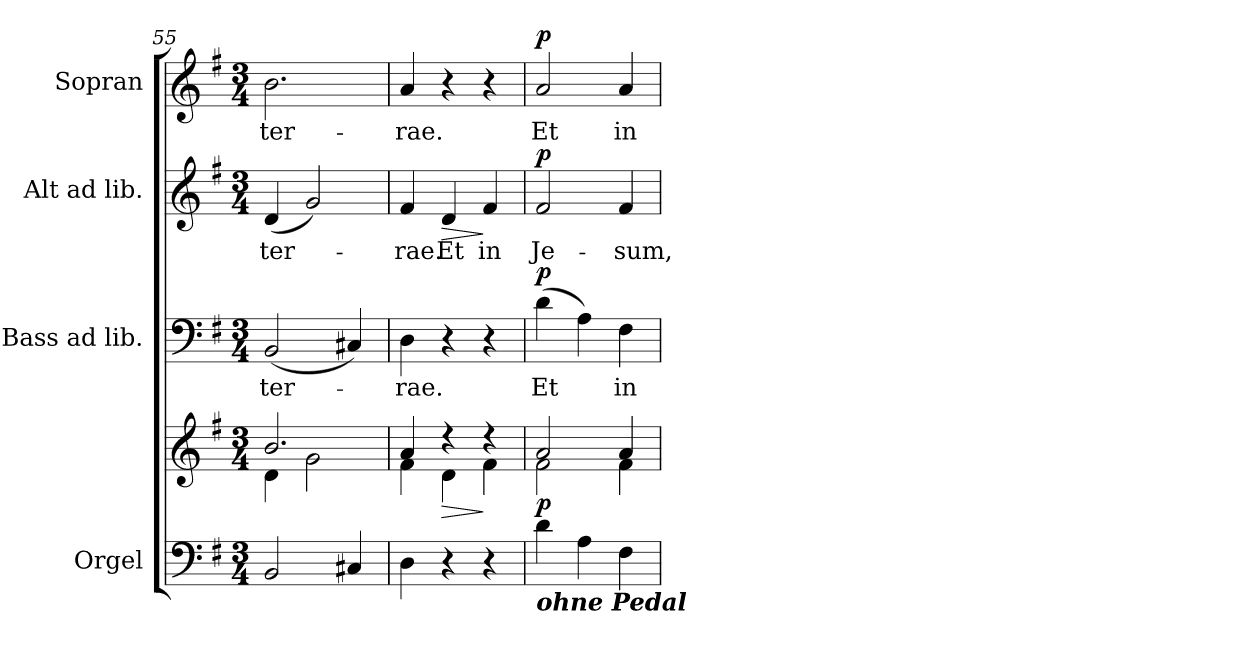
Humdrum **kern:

**kern	**kern	**dynam	**kern	**text	**dynam	**kern	**text	**dynam	**kern	**text	**dynam
*part4	*part4	*part4	*part3	*part3	*part3	*part2	*part2	*part2	*part1	*part1	*part1
*staff5	*staff4	*staff4/5	*staff3	*staff3	*staff3	*staff2	*staff2	*staff2	*staff1	*staff1	*staff1
*I"Orgel	*	*	*I"Bass ad lib.	*	*	*I"Alt ad lib.	*	*	*I"Sopran	*	*
*I'Org.	*	*	*I'B.	*	*	*I'A.	*	*	*I'S.	*	*
!!LO:LB:g=z
*clefF4	*clefG2	*	*clefF4	*	*	*clefG2	*	*	*clefG2	*	*
*k[f#]	*k[f#]	*	*k[f#]	*	*	*k[f#]	*	*	*k[f#]	*	*
*G:	*G:	*	*G:	*	*	*G:	*	*	*G:	*	*
*M3/4	*M3/4	*	*M3/4	*	*	*M3/4	*	*	*M3/4	*	*
=55	=55	=55	=55	=55	=55	=55	=55	=55	=55	=55	=55
*	*^	*	*	*	*	*	*	*	*	*	*
!	!	!	!	!	!LO:LY:b	!	!	!LO:LY:b	!	!	!LO:LY:b	!
2BB/	2.b/	4d\	.	(<2BB/	ter-	.	(<4d/	ter-	.	2.b\	ter-	.
.	.	2g\	.	.	.	.	2g/)	.	.	.	.	.
4C#X/	.	.	.	4C#X/)	.	.	.	.	.	.	.	.
=56	=56	=56	=56	=56	=56	=56	=56	=56	=56	=56	=56	=56
!	!	!	!	!	!LO:LY:b	!	!	!LO:LY:b	!	!	!LO:LY:b	!
4D\	4a/	4f#\	.	4D\	-rae.	.	4f#/	-rae.	.	4a/	-rae.	.
!	!	!	!LO:HP:b	!	!	!	!	!LO:LY:b	!LO:HP:b	!	!	!
4r	4rdd	4d\	>	4r	.	.	4d/	Et	>	4r	.	.
!	!	!	!	!	!	!	!	!LO:LY:b	!	!	!	!
4r	4rdd	4f#\	]	4r	.	.	4f#/	in	]	4r	.	.
=57	=57	=57	=57	=57	=57	=57	=57	=57	=57	=57	=57	=57
!LO:TX:b:Bi:t=ohne Pedal	!	!	!	!	!	!	!	!	!	!	!	!
!	!	!	!LO:DY:b	!	!LO:LY:b	!LO:DY:a	!	!LO:LY:b	!LO:DY:a	!	!LO:LY:b	!LO:DY:a
4d\	2a/	2f#\	p	(>4d\	Et	p	2f#/	Je-	p	2a/	Et	p
4A\	.	.	.	4A\)	.	.	.	.	.	.	.	.
!	!	!	!	!	!LO:LY:b	!	!	!LO:LY:b	!	!	!LO:LY:b	!
4F#\	4a/	4f#\	.	4F#\	in	.	4f#/	-sum,	.	4a/	in	.
*	*v	*v	*	*	*	*	*	*	*	*	*	*
=	=	=	=	=	=	=	=	=	=	=	=
*-	*-	*-	*-	*-	*-	*-	*-	*-	*-	*-	*-
